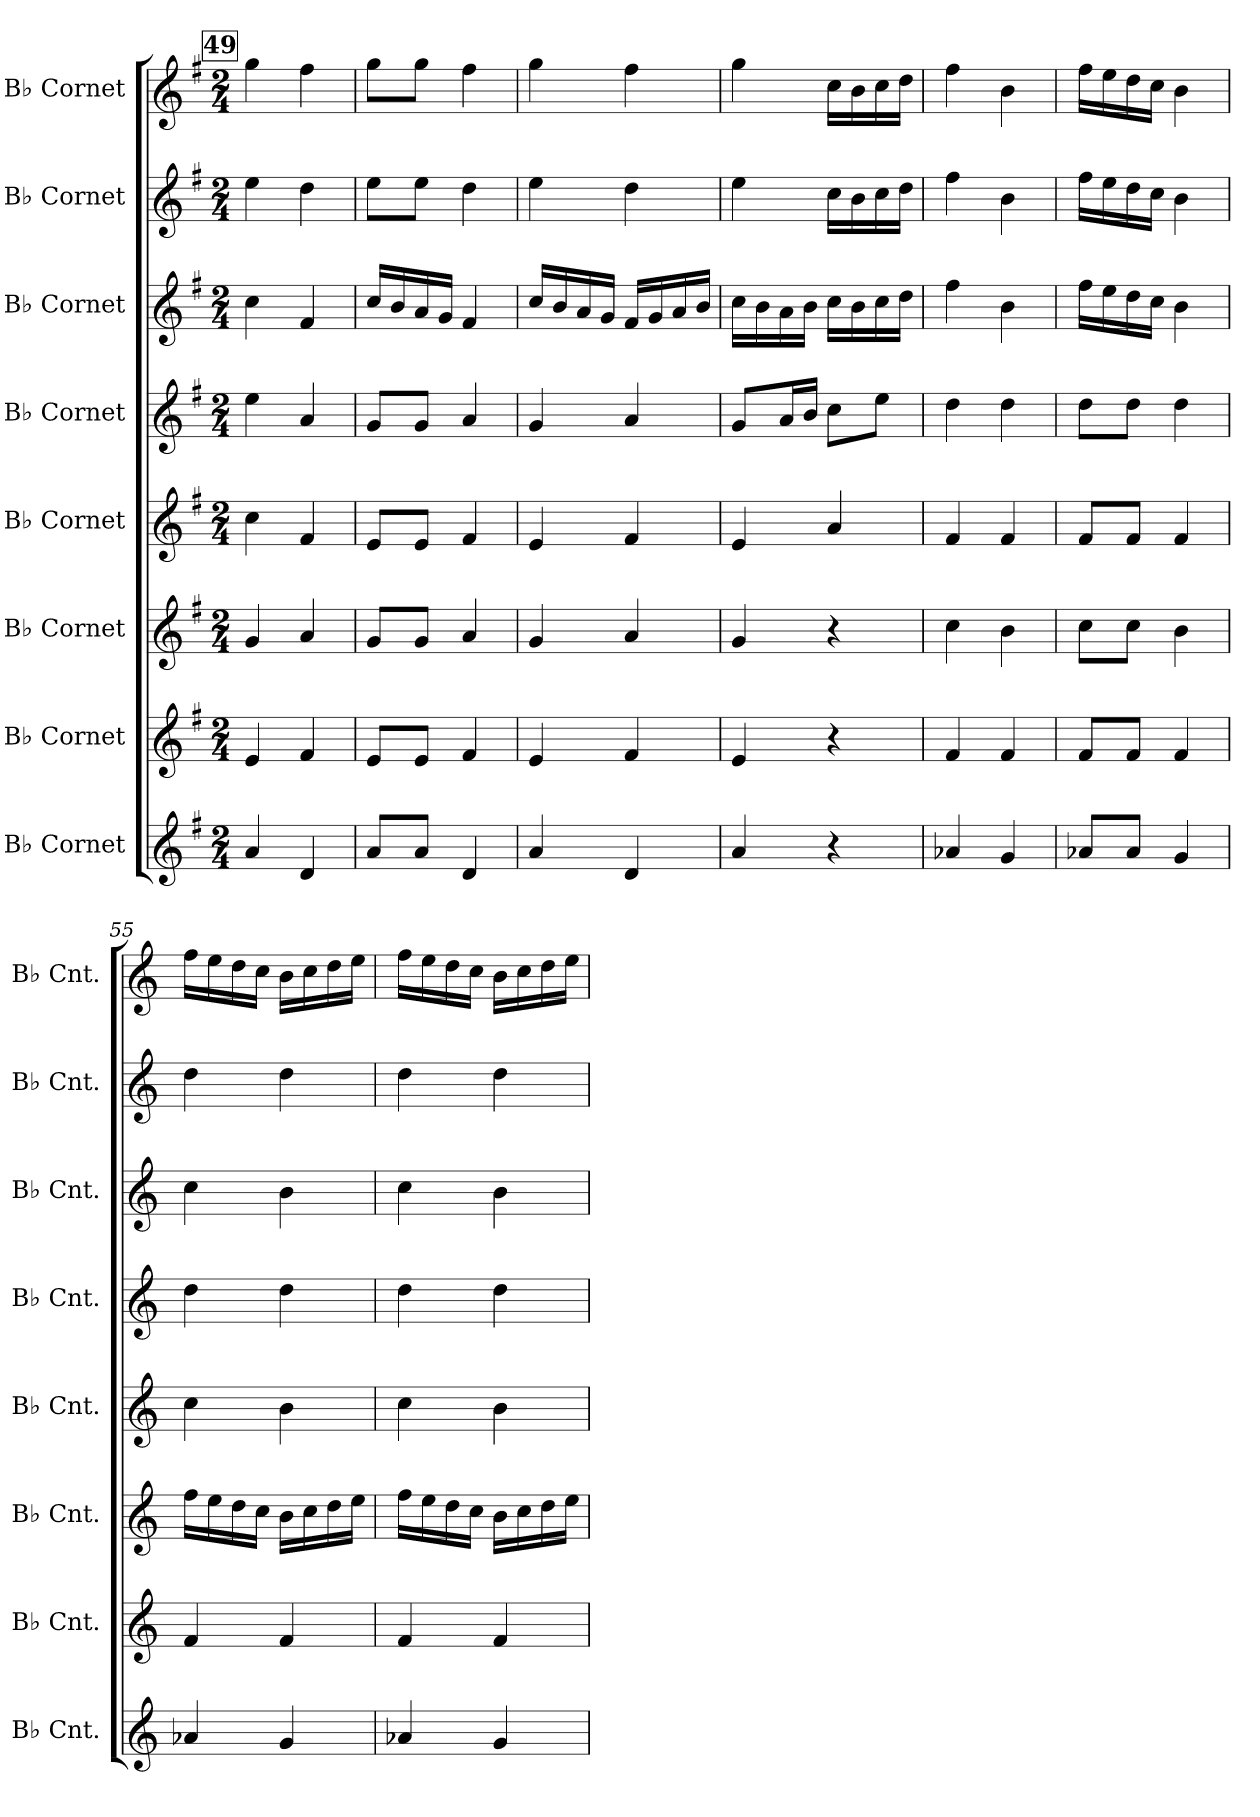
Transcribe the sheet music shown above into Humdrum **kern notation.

**kern	**kern	**kern	**kern	**kern	**kern	**kern	**kern
*part8	*part7	*part6	*part5	*part4	*part3	*part2	*part1
*staff8	*staff7	*staff6	*staff5	*staff4	*staff3	*staff2	*staff1
*I"B♭ Cornet	*I"B♭ Cornet	*I"B♭ Cornet	*I"B♭ Cornet	*I"B♭ Cornet	*I"B♭ Cornet	*I"B♭ Cornet	*I"B♭ Cornet
*I'B♭ Cnt.	*I'B♭ Cnt.	*I'B♭ Cnt.	*I'B♭ Cnt.	*I'B♭ Cnt.	*I'B♭ Cnt.	*I'B♭ Cnt.	*I'B♭ Cnt.
*clefG2	*clefG2	*clefG2	*clefG2	*clefG2	*clefG2	*clefG2	*clefG2
*ITrd1c2	*ITrd1c2	*ITrd1c2	*ITrd1c2	*ITrd1c2	*ITrd1c2	*ITrd1c2	*ITrd1c2
*k[b-]	*k[b-]	*k[b-]	*k[b-]	*k[b-]	*k[b-]	*k[b-]	*k[b-]
*M2/4	*M2/4	*M2/4	*M2/4	*M2/4	*M2/4	*M2/4	*M2/4
!!LO:REH:place=s1:a:B:fs=14:t=49
=49	=49	=49	=49	=49	=49	=49	=49
4g/	4d/	4f/	4b-\	4dd\	4b-\	4dd\	4ff\
4c/	4e/	4g/	4e/	4g/	4e/	4cc\	4ee\
=50	=50	=50	=50	=50	=50	=50	=50
8g/L	8d/L	8f/L	8d/L	8f/L	16b-/LL	8dd\L	8ff\L
.	.	.	.	.	16a/	.	.
8g/J	8d/J	8f/J	8d/J	8f/J	16g/	8dd\J	8ff\J
.	.	.	.	.	16f/JJ	.	.
4c/	4e/	4g/	4e/	4g/	4e/	4cc\	4ee\
=51	=51	=51	=51	=51	=51	=51	=51
4g/	4d/	4f/	4d/	4f/	16b-/LL	4dd\	4ff\
.	.	.	.	.	16a/	.	.
.	.	.	.	.	16g/	.	.
.	.	.	.	.	16f/JJ	.	.
4c/	4e/	4g/	4e/	4g/	16e/LL	4cc\	4ee\
.	.	.	.	.	16f/	.	.
.	.	.	.	.	16g/	.	.
.	.	.	.	.	16a/JJ	.	.
=52	=52	=52	=52	=52	=52	=52	=52
4g/	4d/	4f/	4d/	8f/L	16b-\LL	4dd\	4ff\
.	.	.	.	.	16a\	.	.
.	.	.	.	16g/L	16g\	.	.
.	.	.	.	16a/JJ	16a\JJ	.	.
4r	4r	4r	4g/	8b-\L	16b-\LL	16b-\LL	16b-\LL
.	.	.	.	.	16a\	16a\	16a\
.	.	.	.	8dd\J	16b-\	16b-\	16b-\
.	.	.	.	.	16cc\JJ	16cc\JJ	16cc\JJ
=53	=53	=53	=53	=53	=53	=53	=53
*k[b-e-]	*k[b-e-]	*k[b-e-]	*k[b-e-]	*k[b-e-]	*k[b-e-]	*k[b-e-]	*k[b-e-]
4g-X/	4e-/	4b-\	4e-/	4cc\	4ee-\	4ee-\	4ee-\
4f/	4e-/	4a\	4e-/	4cc\	4a\	4a\	4a\
=54	=54	=54	=54	=54	=54	=54	=54
8g-X/L	8e-/L	8b-\L	8e-/L	8cc\L	16ee-\LL	16ee-\LL	16ee-\LL
.	.	.	.	.	16dd\	16dd\	16dd\
8g-/J	8e-/J	8b-\J	8e-/J	8cc\J	16cc\	16cc\	16cc\
.	.	.	.	.	16b-\JJ	16b-\JJ	16b-\JJ
4f/	4e-/	4a\	4e-/	4cc\	4a\	4a\	4a\
=55	=55	=55	=55	=55	=55	=55	=55
4g-X/	4e-/	16ee-\LL	4b-\	4cc\	4b-\	4cc\	16ee-\LL
.	.	16dd\	.	.	.	.	16dd\
.	.	16cc\	.	.	.	.	16cc\
.	.	16b-\JJ	.	.	.	.	16b-\JJ
4f/	4e-/	16a\LL	4a\	4cc\	4a\	4cc\	16a\LL
.	.	16b-\	.	.	.	.	16b-\
.	.	16cc\	.	.	.	.	16cc\
.	.	16dd\JJ	.	.	.	.	16dd\JJ
=56	=56	=56	=56	=56	=56	=56	=56
4g-X/	4e-/	16ee-\LL	4b-\	4cc\	4b-\	4cc\	16ee-\LL
.	.	16dd\	.	.	.	.	16dd\
.	.	16cc\	.	.	.	.	16cc\
.	.	16b-\JJ	.	.	.	.	16b-\JJ
4f/	4e-/	16a\LL	4a\	4cc\	4a\	4cc\	16a\LL
.	.	16b-\	.	.	.	.	16b-\
.	.	16cc\	.	.	.	.	16cc\
.	.	16dd\JJ	.	.	.	.	16dd\JJ
=	=	=	=	=	=	=	=
*-	*-	*-	*-	*-	*-	*-	*-
